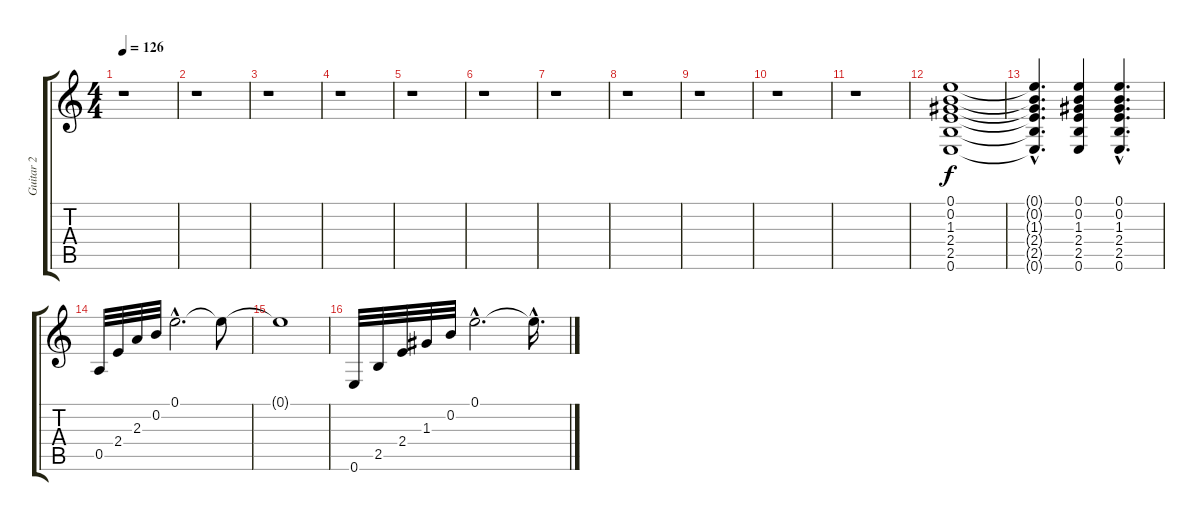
\track ("Guitar 2" "Guitar 2") {instrument electricguitarclean}
\staff {score tabs}
\tuning (E4 B3 G3 D3 A2 E2) {hide}
\ts (4 4)
\tempo 126
\clef g2
\ks c
r.1{dy f} |
r.1 |
r.1 |
r.1 |
r.1 |
r.1 |
r.1 |
r.1 |
r.1 |
r.1 |
r.1 |
(0.1 0.2 1.3 2.4 2.5 0.6).1 |
(0.1{hac t} 0.2{hac t} 1.3{hac t} 2.4{hac t} 2.5{hac t} 0.6{hac t}).4{d} (0.1 0.2 1.3 2.4 2.5 0.6).4 (0.1{hac} 0.2{hac} 1.3{hac} 2.4{hac} 2.5{hac} 0.6{hac}).4{d} |
0.5.32 2.4.32 2.3.32 0.2.32 0.1{hac}.2{d} 0.1{t}.8 |
0.1{t}.1 |
0.6.32 2.5.32 2.4.32 1.3.32 0.2.32 0.1{hac}.2{d} 0.1{hac t}.16{d}
